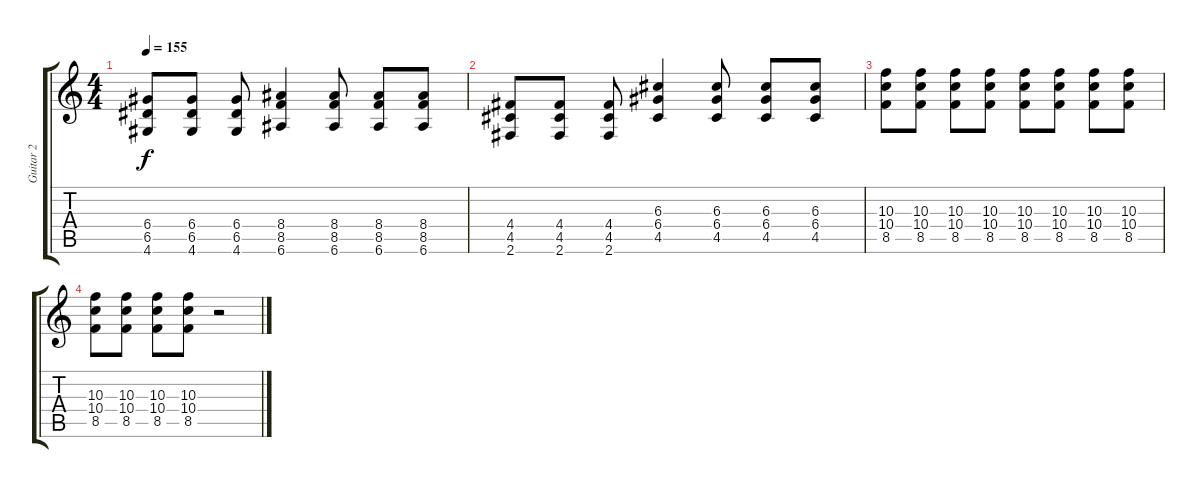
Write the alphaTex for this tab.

\track ("Guitar 2" "Guitar 2") {instrument distortionguitar}
\staff {score tabs}
\tuning (E4 B3 G3 D3 A2 E2) {hide}
\ts (4 4)
\tempo 155
\clef g2
\ks c
(6.4 6.5 4.6).8{dy f} (6.4 6.5 4.6).8 (6.4 6.5 4.6).8 (8.4 8.5 6.6).4 (8.4 8.5 6.6).8 (8.4 8.5 6.6).8 (8.4 8.5 6.6).8 |
(4.4 4.5 2.6).8 (4.4 4.5 2.6).8 (4.4 4.5 2.6).8 (6.3 6.4 4.5).4 (6.3 6.4 4.5).8 (6.3 6.4 4.5).8 (6.3 6.4 4.5).8 |
(10.3 10.4 8.5).8 (10.3 10.4 8.5).8 (10.3 10.4 8.5).8 (10.3 10.4 8.5).8 (10.3 10.4 8.5).8 (10.3 10.4 8.5).8 (10.3 10.4 8.5).8 (10.3 10.4 8.5).8 |
(10.3 10.4 8.5).8 (10.3 10.4 8.5).8 (10.3 10.4 8.5).8 (10.3 10.4 8.5).8 r.2
